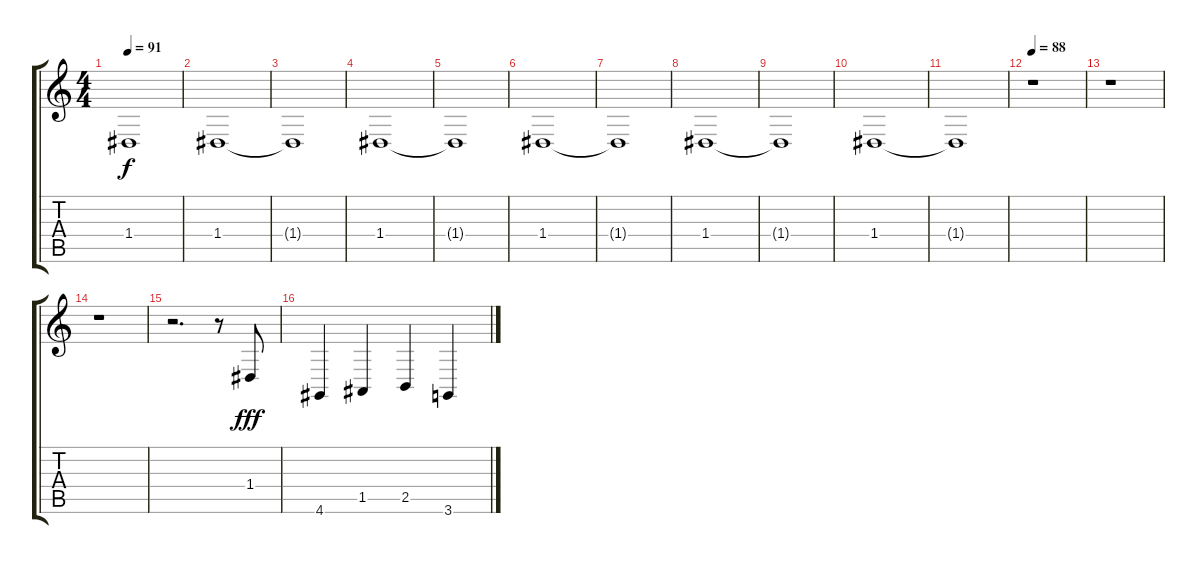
\track "" {instrument stringensemble1}
\staff {score tabs}
\tuning (E4 B3 G3 D3 A2 E2) {hide}
\ts (4 4)
\tempo 91
\clef g2
\ks c
1.4{t}.1{dy f} |
1.4.1 |
1.4{t}.1 |
1.4.1 |
1.4{t}.1 |
1.4.1 |
1.4{t}.1 |
1.4.1 |
1.4{t}.1 |
1.4.1 |
1.4{t}.1 |
\tempo 88
r.1 |
r.1 |
r.1 |
r.2{d} r.8 1.4.8{dy fff} |
4.6.4 1.5.4 2.5.4 3.6.4
